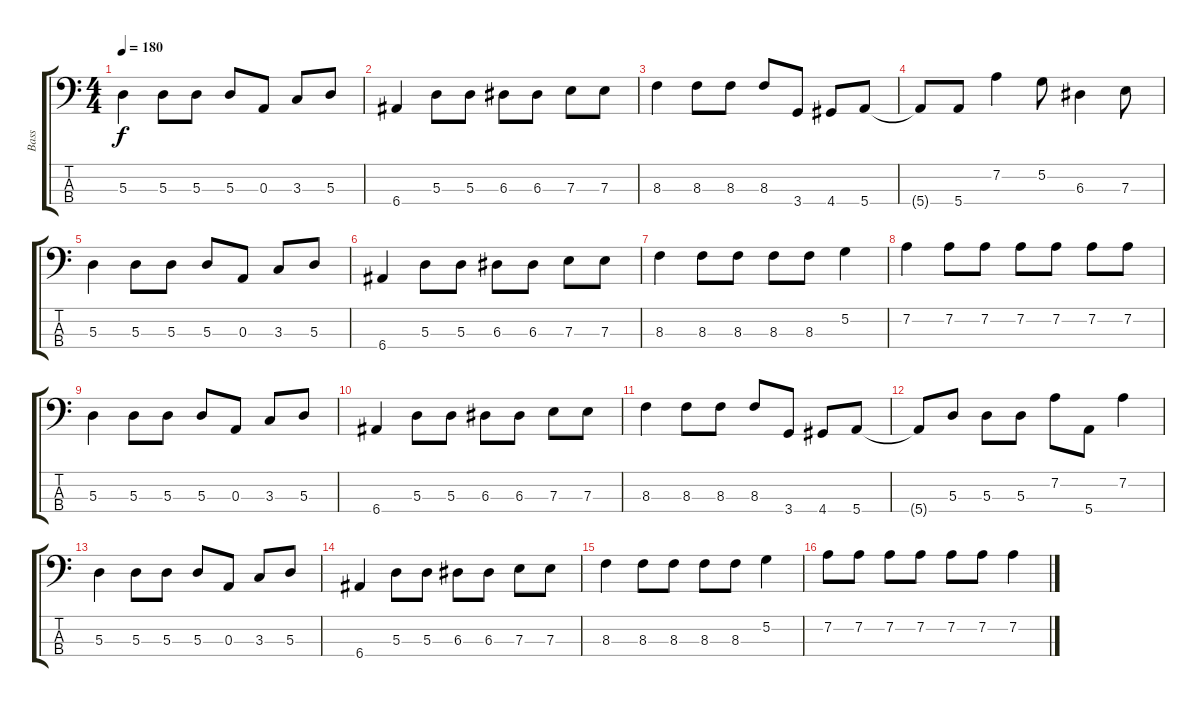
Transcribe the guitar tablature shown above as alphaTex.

\track ("Bass" "Bass") {instrument electricbassfinger}
\staff {score tabs}
\tuning (G2 D2 A1 E1) {hide}
\ts (4 4)
\tempo 180
\clef f4
\ks c
5.3.4{dy f} 5.3.8 5.3.8 5.3.8 0.3.8 3.3.8 5.3.8 |
6.4.4 5.3.8 5.3.8 6.3.8 6.3.8 7.3.8 7.3.8 |
8.3.4 8.3.8 8.3.8 8.3.8 3.4.8 4.4.8 5.4.8 |
5.4{t}.8 5.4.8 7.2.4 5.2.8 6.3.4 7.3.8 |
5.3.4 5.3.8 5.3.8 5.3.8 0.3.8 3.3.8 5.3.8 |
6.4.4 5.3.8 5.3.8 6.3.8 6.3.8 7.3.8 7.3.8 |
8.3.4 8.3.8 8.3.8 8.3.8 8.3.8 5.2.4 |
7.2.4 7.2.8 7.2.8 7.2.8 7.2.8 7.2.8 7.2.8 |
5.3.4 5.3.8 5.3.8 5.3.8 0.3.8 3.3.8 5.3.8 |
6.4.4 5.3.8 5.3.8 6.3.8 6.3.8 7.3.8 7.3.8 |
8.3.4 8.3.8 8.3.8 8.3.8 3.4.8 4.4.8 5.4.8 |
5.4{t}.8 5.3.8 5.3.8 5.3.8 7.2.8 5.4.8 7.2.4 |
5.3.4 5.3.8 5.3.8 5.3.8 0.3.8 3.3.8 5.3.8 |
6.4.4 5.3.8 5.3.8 6.3.8 6.3.8 7.3.8 7.3.8 |
8.3.4 8.3.8 8.3.8 8.3.8 8.3.8 5.2.4 |
7.2.8 7.2.8 7.2.8 7.2.8 7.2.8 7.2.8 7.2.4
